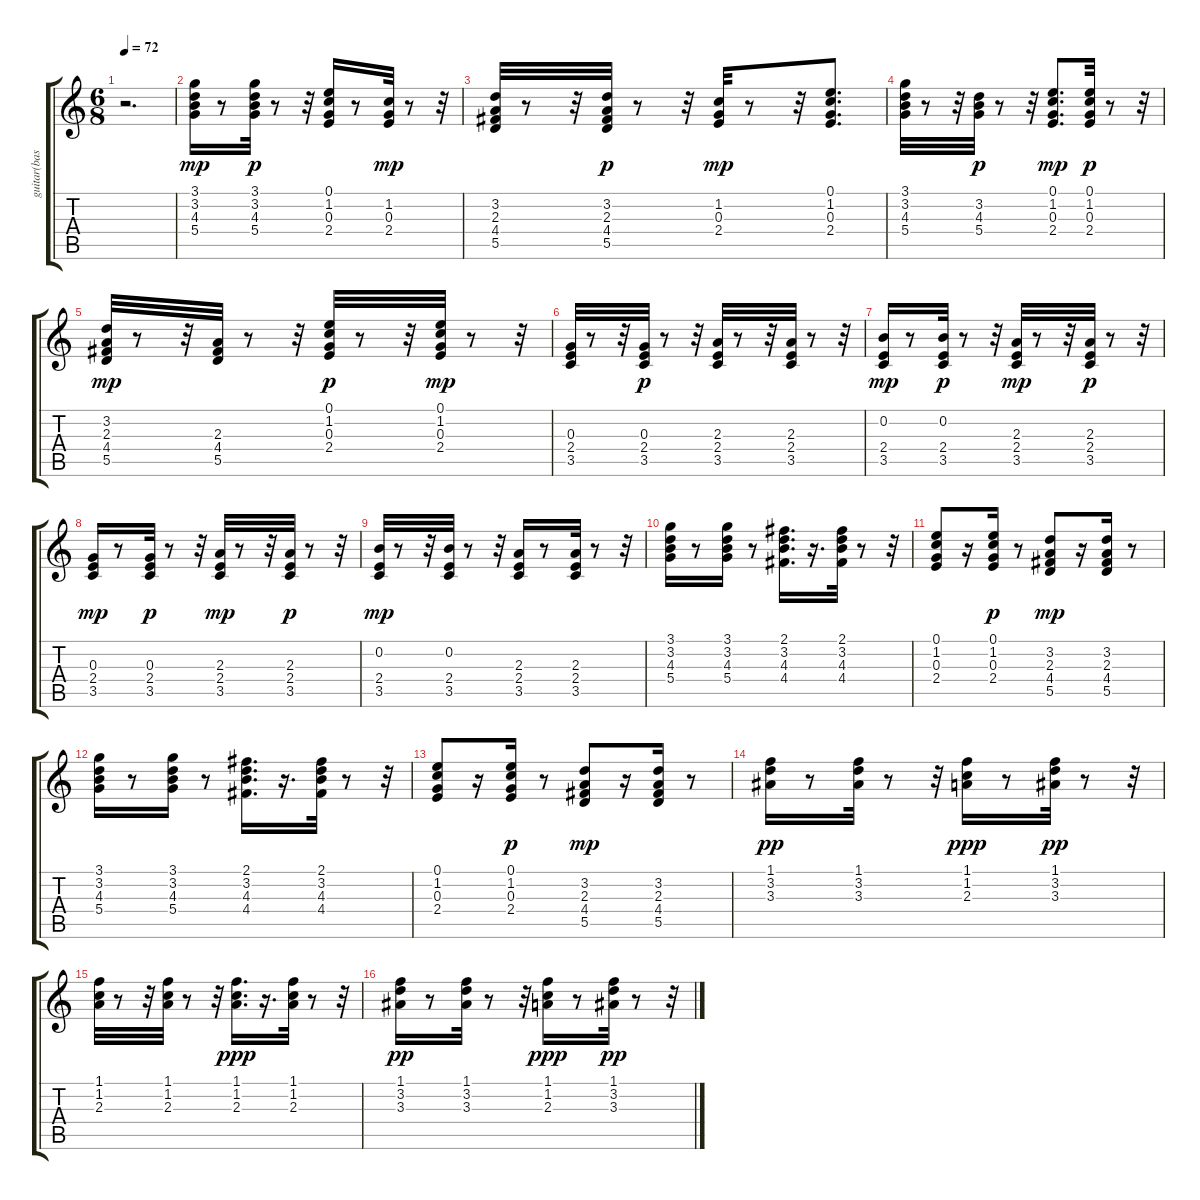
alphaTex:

\track ("guitar(base)" "guitar(bas") {instrument acousticguitarsteel}
\staff {score tabs}
\tuning (E4 B3 G3 D3 A2 E2) {hide}
\ts (6 8)
\tempo 72
\clef g2
\ks c
r.2{d dy mp} |
(3.1 3.2 4.3 5.4).16 r.8 (3.1 3.2 4.3 5.4).32{dy p} r.8 r.32 (0.1 1.2 0.3 2.4).16 r.8 (1.2 0.3 2.4).32{dy mp} r.8 r.32 |
(3.2 2.3 4.4 5.5).32 r.8 r.32 (3.2 2.3 4.4 5.5).32{dy p} r.8 r.32 (1.2 0.3 2.4).32{dy mp} r.8 r.32 (0.1 1.2 0.3 2.4).8{d} |
(3.1 3.2 4.3 5.4).32 r.8 r.32 (3.2 4.3 5.4).32{dy p} r.8 r.32 (0.1 1.2 0.3 2.4).8{d dy mp} (0.1 1.2 0.3 2.4).32{dy p} r.8 r.32 |
(3.2 2.3 4.4 5.5).32{dy mp} r.8 r.32 (2.3 4.4 5.5).32 r.8 r.32 (0.1 1.2 0.3 2.4).32{dy p} r.8 r.32 (0.1 1.2 0.3 2.4).32{dy mp} r.8 r.32 |
(0.3 2.4 3.5).32 r.8 r.32 (0.3 2.4 3.5).32{dy p} r.8 r.32 (2.3 2.4 3.5).32 r.8 r.32 (2.3 2.4 3.5).32 r.8 r.32 |
(0.2 2.4 3.5).16{dy mp} r.8 (0.2 2.4 3.5).32{dy p} r.8 r.32 (2.3 2.4 3.5).32{dy mp} r.8 r.32 (2.3 2.4 3.5).32{dy p} r.8 r.32 |
(0.3 2.4 3.5).16{dy mp} r.8 (0.3 2.4 3.5).32{dy p} r.8 r.32 (2.3 2.4 3.5).32{dy mp} r.8 r.32 (2.3 2.4 3.5).32{dy p} r.8 r.32 |
(0.2 2.4 3.5).32{dy mp} r.8 r.32 (0.2 2.4 3.5).32 r.8 r.32 (2.3 2.4 3.5).16 r.8 (2.3 2.4 3.5).32 r.8 r.32 |
(3.1 3.2 4.3 5.4).16 r.8 (3.1 3.2 4.3 5.4).16 r.8 (2.1 3.2 4.3 4.4).16{d} r.16{d} (2.1 3.2 4.3 4.4).32 r.8 r.32 |
(0.1 1.2 0.3 2.4).8 r.16 (0.1 1.2 0.3 2.4).16{dy p} r.8 (3.2 2.3 4.4 5.5).8{dy mp} r.16 (3.2 2.3 4.4 5.5).16 r.8 |
(3.1 3.2 4.3 5.4).16 r.8 (3.1 3.2 4.3 5.4).16 r.8 (2.1 3.2 4.3 4.4).16{d} r.16{d} (2.1 3.2 4.3 4.4).32 r.8 r.32 |
(0.1 1.2 0.3 2.4).8 r.16 (0.1 1.2 0.3 2.4).16{dy p} r.8 (3.2 2.3 4.4 5.5).8{dy mp} r.16 (3.2 2.3 4.4 5.5).16 r.8 |
(1.1 3.2 3.3).16{dy pp} r.8 (1.1 3.2 3.3).32 r.8 r.32 (1.1 1.2 2.3).16{dy ppp} r.8 (1.1 3.2 3.3).32{dy pp} r.8 r.32 |
(1.1 1.2 2.3).32 r.8 r.32 (1.1 1.2 2.3).32 r.8 r.32 (1.1 1.2 2.3).16{d dy ppp} r.16{d} (1.1 1.2 2.3).32 r.8 r.32 |
(1.1 3.2 3.3).16{dy pp} r.8 (1.1 3.2 3.3).32 r.8 r.32 (1.1 1.2 2.3).16{dy ppp} r.8 (1.1 3.2 3.3).32{dy pp} r.8 r.32
